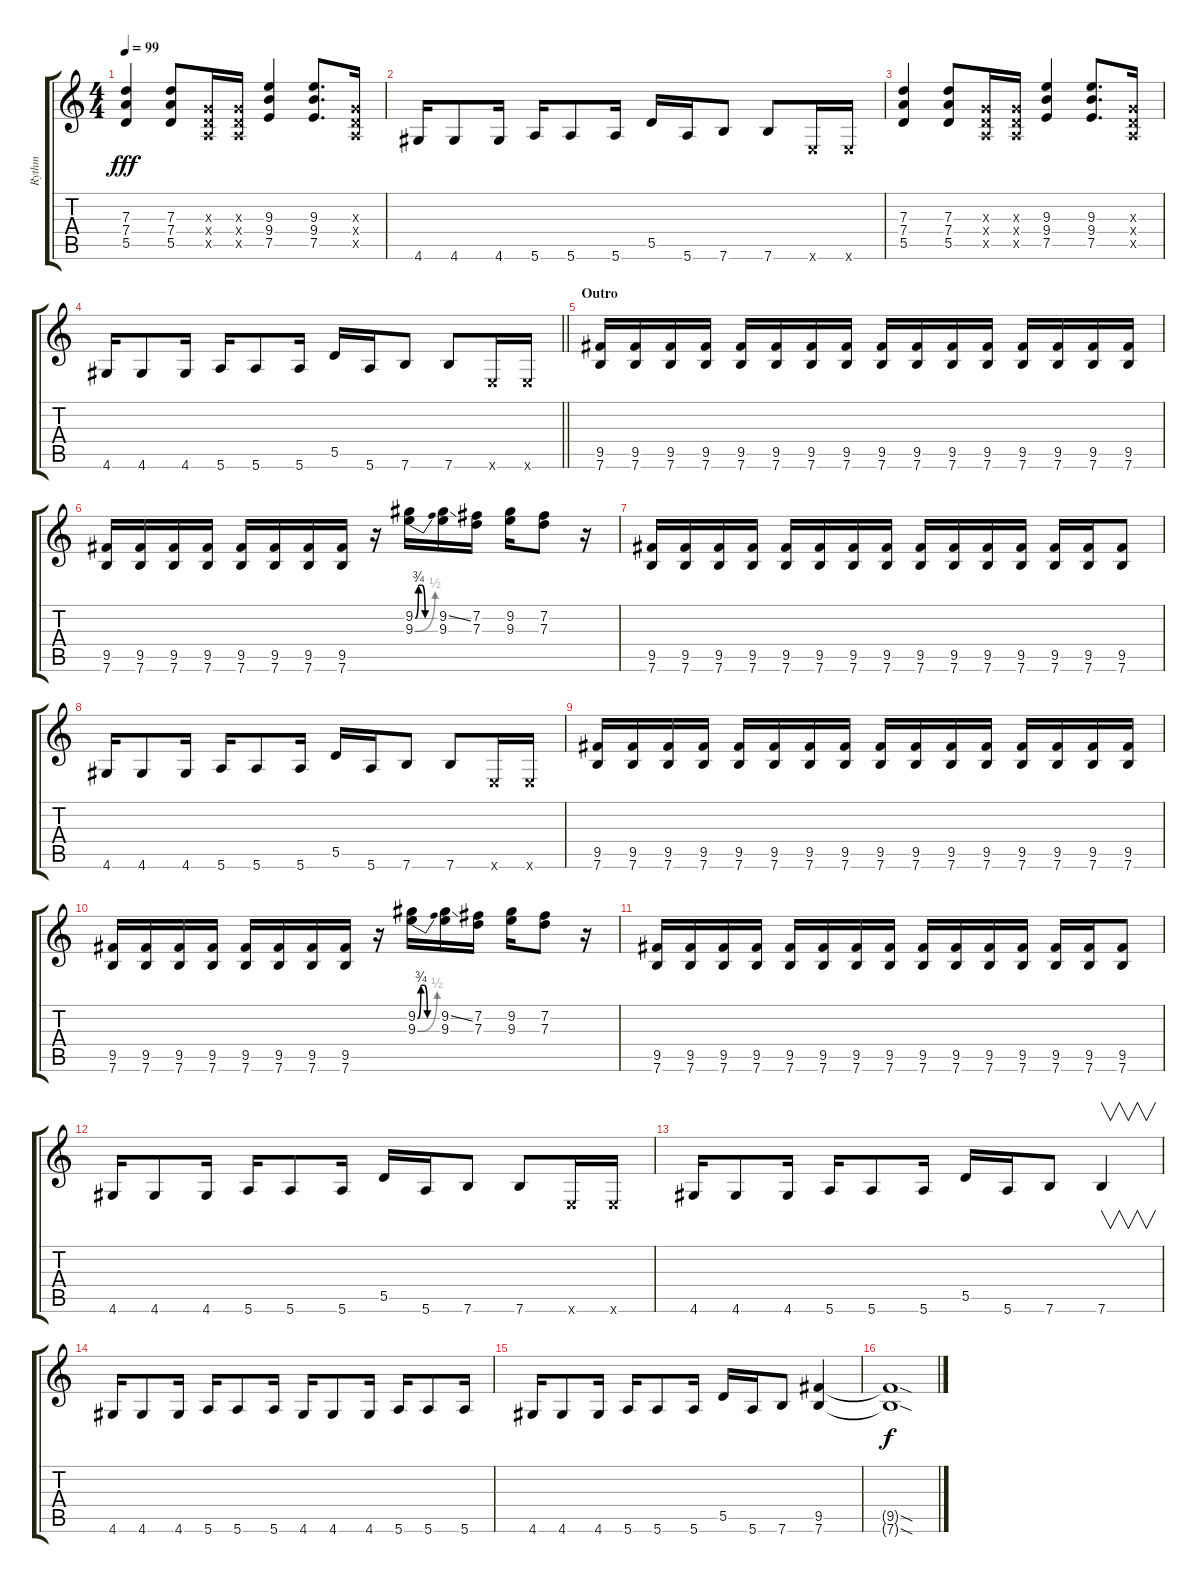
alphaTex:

\track ("Rythm" "Rythm") {instrument distortionguitar}
\staff {score tabs}
\tuning (E4 B3 G3 D3 A2 E2) {hide}
\ts (4 4)
\tempo 99
\clef g2
\ks c
(7.3 7.4 5.5).4{dy fff} (7.3 7.4 5.5).8 (0.3{x} 0.4{x} 0.5{x}).16 (0.3{x} 0.4{x} 0.5{x}).16 (9.3 9.4 7.5).4 (9.3 9.4 7.5).8{d} (0.3{x} 0.4{x} 0.5{x}).16 |
4.6.16 4.6.8 4.6.16 5.6.16 5.6.8 5.6.16 5.5.16 5.6.16 7.6.8 7.6.8 0.6{x}.16 0.6{x}.16 |
(7.3 7.4 5.5).4 (7.3 7.4 5.5).8 (0.3{x} 0.4{x} 0.5{x}).16 (0.3{x} 0.4{x} 0.5{x}).16 (9.3 9.4 7.5).4 (9.3 9.4 7.5).8{d} (0.3{x} 0.4{x} 0.5{x}).16 |
\barLineRight lightlight
4.6.16 4.6.8 4.6.16 5.6.16 5.6.8 5.6.16 5.5.16 5.6.16 7.6.8 7.6.8 0.6{x}.16 0.6{x}.16 |
\section ("" "Outro")
(9.5 7.6).16 (9.5 7.6).16 (9.5 7.6).16 (9.5 7.6).16 (9.5 7.6).16 (9.5 7.6).16 (9.5 7.6).16 (9.5 7.6).16 (9.5 7.6).16 (9.5 7.6).16 (9.5 7.6).16 (9.5 7.6).16 (9.5 7.6).16 (9.5 7.6).16 (9.5 7.6).16 (9.5 7.6).16 |
(9.5 7.6).16 (9.5 7.6).16 (9.5 7.6).16 (9.5 7.6).16 (9.5 7.6).16 (9.5 7.6).16 (9.5 7.6).16 (9.5 7.6).16 r.16 (9.2{be (custom 0 0 10 3 20 3 30 0 60 0)} 9.3{be (bend 0 0 60 2)}).16 (9.2{ss} 9.3).16 (7.2 7.3).16 (9.2 9.3).16 (7.2 7.3).8 r.16 |
(9.5 7.6).16 (9.5 7.6).16 (9.5 7.6).16 (9.5 7.6).16 (9.5 7.6).16 (9.5 7.6).16 (9.5 7.6).16 (9.5 7.6).16 (9.5 7.6).16 (9.5 7.6).16 (9.5 7.6).16 (9.5 7.6).16 (9.5 7.6).16 (9.5 7.6).16 (9.5 7.6).8 |
4.6.16 4.6.8 4.6.16 5.6.16 5.6.8 5.6.16 5.5.16 5.6.16 7.6.8 7.6.8 0.6{x}.16 0.6{x}.16 |
(9.5 7.6).16 (9.5 7.6).16 (9.5 7.6).16 (9.5 7.6).16 (9.5 7.6).16 (9.5 7.6).16 (9.5 7.6).16 (9.5 7.6).16 (9.5 7.6).16 (9.5 7.6).16 (9.5 7.6).16 (9.5 7.6).16 (9.5 7.6).16 (9.5 7.6).16 (9.5 7.6).16 (9.5 7.6).16 |
(9.5 7.6).16 (9.5 7.6).16 (9.5 7.6).16 (9.5 7.6).16 (9.5 7.6).16 (9.5 7.6).16 (9.5 7.6).16 (9.5 7.6).16 r.16 (9.2{be (custom 0 0 10 3 20 3 30 0 60 0)} 9.3{be (bend 0 0 60 2)}).16 (9.2{ss} 9.3).16 (7.2 7.3).16 (9.2 9.3).16 (7.2 7.3).8 r.16 |
(9.5 7.6).16 (9.5 7.6).16 (9.5 7.6).16 (9.5 7.6).16 (9.5 7.6).16 (9.5 7.6).16 (9.5 7.6).16 (9.5 7.6).16 (9.5 7.6).16 (9.5 7.6).16 (9.5 7.6).16 (9.5 7.6).16 (9.5 7.6).16 (9.5 7.6).16 (9.5 7.6).8 |
4.6.16 4.6.8 4.6.16 5.6.16 5.6.8 5.6.16 5.5.16 5.6.16 7.6.8 7.6.8 0.6{x}.16 0.6{x}.16 |
4.6.16 4.6.8 4.6.16 5.6.16 5.6.8 5.6.16 5.5.16 5.6.16 7.6.8 7.6.4{v} |
4.6.16 4.6.8 4.6.16 5.6.16 5.6.8 5.6.16 4.6.16 4.6.8 4.6.16 5.6.16 5.6.8 5.6.16 |
4.6.16 4.6.8 4.6.16 5.6.16 5.6.8 5.6.16 5.5.16 5.6.16 7.6.8 (9.5 7.6).4 |
(9.5{sod t} 7.6{sod t}).1{dy f}
